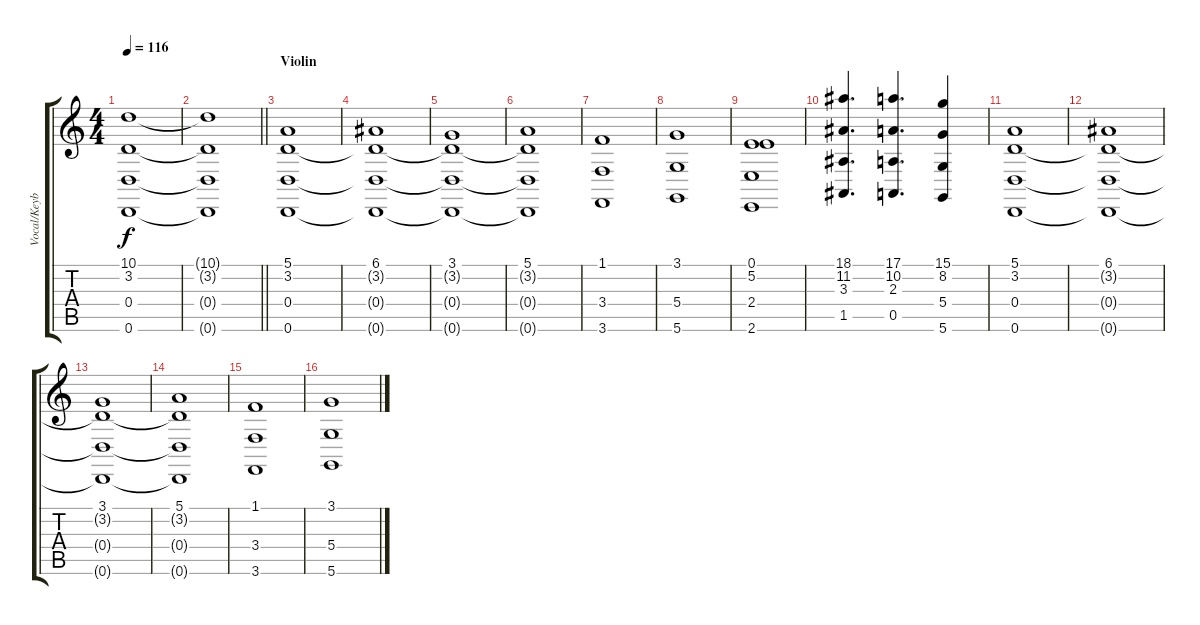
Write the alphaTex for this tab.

\track ("Vocal/Keyboard Synth" "Vocal/Keyb") {instrument lead6voice}
\staff {score tabs}
\tuning (E4 B3 G3 D3 A2 D2) {hide}
\ts (4 4)
\tempo 116
\clef g2
\ks c
(10.1{t} 3.2{t} 0.4{t} 0.6{t}).1{dy f} |
\barLineRight lightlight
(10.1{t} 3.2{t} 0.4{t} 0.6{t}).1 |
\section ("" "Violin")
(5.1 3.2 0.4 0.6).1{volume 5 instrument choiraahs} |
(6.1 3.2{t} 0.4{t} 0.6{t}).1 |
(3.1 3.2{t} 0.4{t} 0.6{t}).1 |
(5.1 3.2{t} 0.4{t} 0.6{t}).1 |
(1.1 3.4 3.6).1 |
(3.1 5.4 5.6).1 |
(0.1 5.2 2.4 2.6).1 |
(18.1 11.2 3.3 1.5).4{d} (17.1 10.2 2.3 0.5).4{d} (15.1 8.2 5.4 5.6).4 |
(5.1 3.2 0.4 0.6).1 |
(6.1 3.2{t} 0.4{t} 0.6{t}).1 |
(3.1 3.2{t} 0.4{t} 0.6{t}).1 |
(5.1 3.2{t} 0.4{t} 0.6{t}).1 |
(1.1 3.4 3.6).1 |
(3.1 5.4 5.6).1
